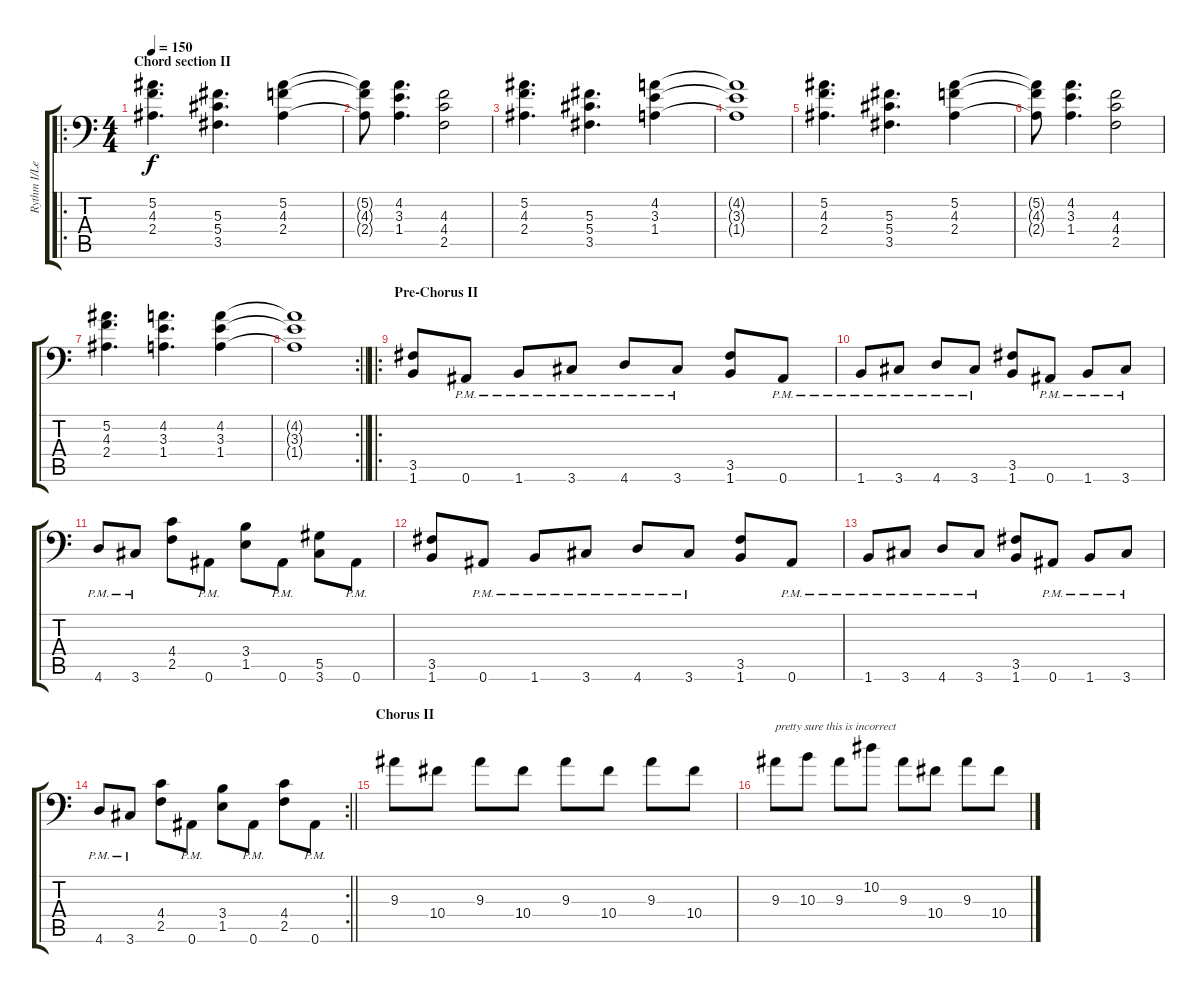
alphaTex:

\track ("Rythm I/Lead" "Rythm I/Le") {instrument distortionguitar}
\staff {score tabs}
\tuning (Bb3 F3 Db3 Ab2 Eb2 Bb1) {hide}
\ro
\ts (4 4)
\section ("" "Chord section II")
\tempo 150
\clef f4
\ks c
(5.2 4.3 2.4).4{d dy f} (5.3 5.4 3.5).4{d} (5.2 4.3 2.4).4 |
(5.2{t} 4.3{t} 2.4{t}).8 (4.2 3.3 1.4).4{d} (4.3 4.4 2.5).2 |
(5.2 4.3 2.4).4{d} (5.3 5.4 3.5).4{d} (4.2 3.3 1.4).4 |
(4.2{t} 3.3{t} 1.4{t}).1 |
(5.2 4.3 2.4).4{d} (5.3 5.4 3.5).4{d} (5.2 4.3 2.4).4 |
(5.2{t} 4.3{t} 2.4{t}).8 (4.2 3.3 1.4).4{d} (4.3 4.4 2.5).2 |
(5.2 4.3 2.4).4{d} (4.2 3.3 1.4).4{d} (4.2 3.3 1.4).4 |
\rc 2
\barLineRight lightlight
(4.2{t} 3.3{t} 1.4{t}).1 |
\ro
\section ("" "Pre-Chorus II")
(3.5 1.6).8 0.6{pm}.8 1.6{pm}.8 3.6{pm}.8 4.6{pm}.8 3.6{pm}.8 (3.5 1.6).8 0.6{pm}.8 |
1.6{pm}.8 3.6{pm}.8 4.6{pm}.8 3.6{pm}.8 (3.5 1.6).8 0.6{pm}.8 1.6{pm}.8 3.6{pm}.8 |
4.6{pm}.8 3.6{pm}.8 (4.4 2.5).8 0.6{pm}.8 (3.4 1.5).8 0.6{pm}.8 (5.5 3.6).8 0.6{pm}.8 |
(3.5 1.6).8 0.6{pm}.8 1.6{pm}.8 3.6{pm}.8 4.6{pm}.8 3.6{pm}.8 (3.5 1.6).8 0.6{pm}.8 |
1.6{pm}.8 3.6{pm}.8 4.6{pm}.8 3.6{pm}.8 (3.5 1.6).8 0.6{pm}.8 1.6{pm}.8 3.6{pm}.8 |
\rc 2
\barLineRight lightlight
4.6{pm}.8 3.6{pm}.8 (4.4 2.5).8 0.6{pm}.8 (3.4 1.5).8 0.6{pm}.8 (4.4 2.5).8 0.6{pm}.8 |
\section ("" "Chorus II")
9.3.8 10.4.8 9.3.8 10.4.8 9.3.8 10.4.8 9.3.8 10.4.8 |
9.3.8{txt "pretty sure this is incorrect"} 10.3.8 9.3.8 10.2.8 9.3.8 10.4.8 9.3.8 10.4.8
